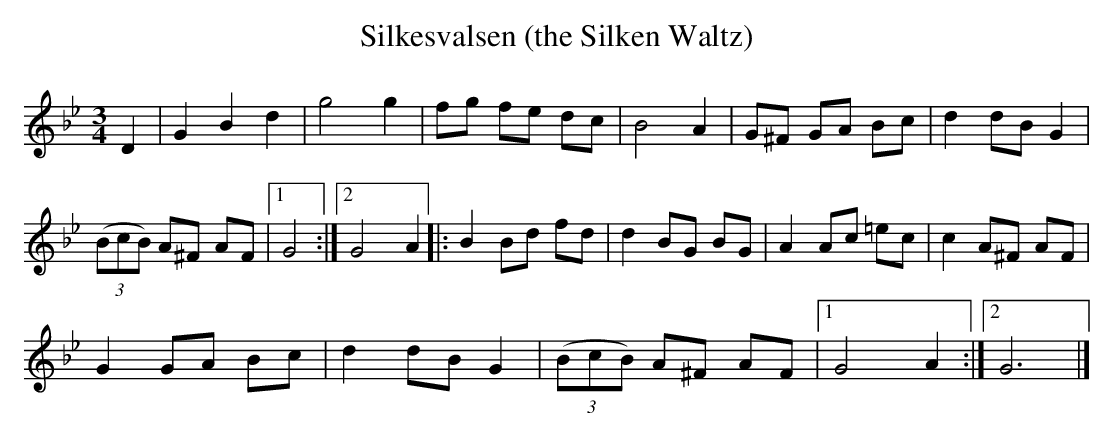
X:1
T:Silkesvalsen (the Silken Waltz)
M:3/4
L:1/8
K:Gm
D2|G2B2d2|g4g2|fg fe dc|B4A2|G^F GA Bc|d2 dB G2|
((3BcB) A^F AF|1 G4:|2 G4A2|: \
B2 Bd fd|d2 BG BG|A2 Ac =ec|c2 A^F AF|
G2 GA Bc|d2 dB G2|((3BcB) A^F AF|1 G4A2:|2 G6|]
